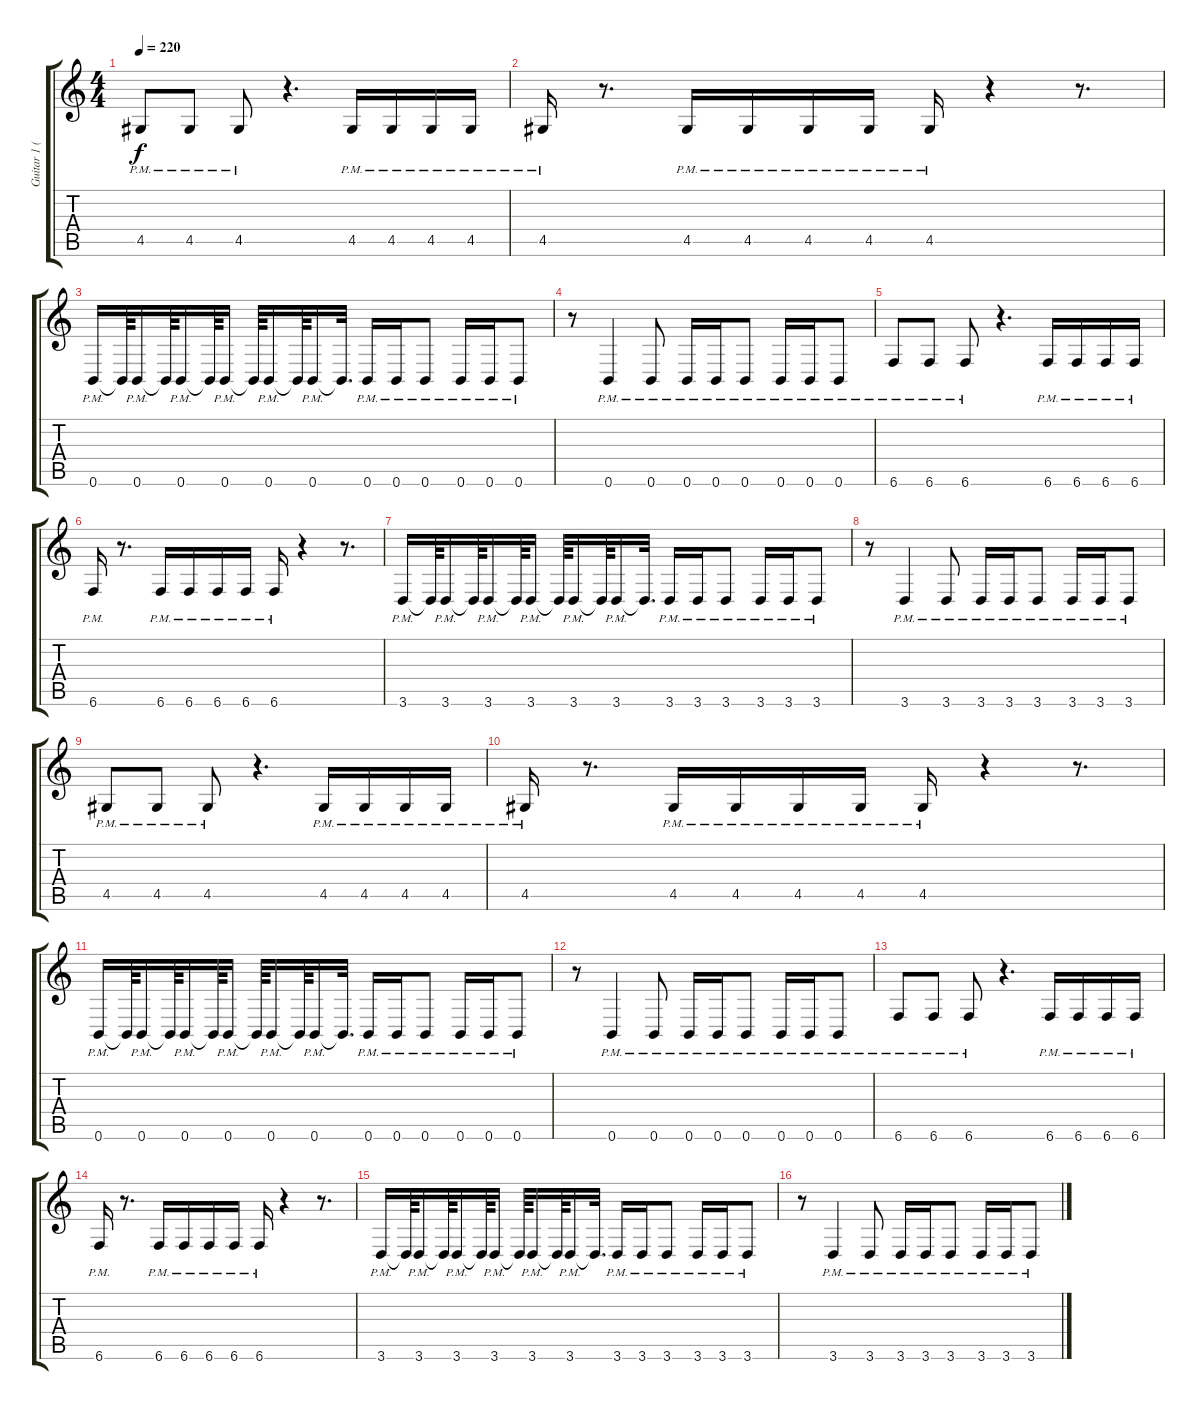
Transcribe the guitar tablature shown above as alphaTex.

\track ("Guitar 1 (Sebastian Tuvi)" "Guitar 1 (") {instrument distortionguitar}
\staff {score tabs}
\tuning (B3 Gb3 D3 A2 E2 B1) {hide}
\ts (4 4)
\tempo 220
\clef g2
\ks c
4.5{pm}.8{dy f} 4.5{pm}.8 4.5{pm}.8 r.4{d} 4.5{pm}.16 4.5{pm}.16 4.5{pm}.16 4.5{pm}.16 |
4.5{pm}.16 r.8{d} 4.5{pm}.16 4.5{pm}.16 4.5{pm}.16 4.5{pm}.16 4.5{pm}.16 r.4 r.8{d} |
0.6{pm}.16 0.6{t}.64 0.6{pm}.16 0.6{t}.64 0.6{pm}.16 0.6{t}.64 0.6{pm}.16 0.6{t}.64 0.6{pm}.16 0.6{t}.64 0.6{pm}.16 0.6{t}.32{d} 0.6{pm}.16 0.6{pm}.16 0.6{pm}.8 0.6{pm}.16 0.6{pm}.16 0.6{pm}.8 |
r.8 0.6{pm}.4 0.6{pm}.8 0.6{pm}.16 0.6{pm}.16 0.6{pm}.8 0.6{pm}.16 0.6{pm}.16 0.6{pm}.8 |
6.6{pm}.8 6.6{pm}.8 6.6{pm}.8 r.4{d} 6.6{pm}.16 6.6{pm}.16 6.6{pm}.16 6.6{pm}.16 |
6.6{pm}.16 r.8{d} 6.6{pm}.16 6.6{pm}.16 6.6{pm}.16 6.6{pm}.16 6.6{pm}.16 r.4 r.8{d} |
3.6{pm}.16 3.6{t}.64 3.6{pm}.16 3.6{t}.64 3.6{pm}.16 3.6{t}.64 3.6{pm}.16 3.6{t}.64 3.6{pm}.16 3.6{t}.64 3.6{pm}.16 3.6{t}.32{d} 3.6{pm}.16 3.6{pm}.16 3.6{pm}.8 3.6{pm}.16 3.6{pm}.16 3.6{pm}.8 |
r.8 3.6{pm}.4 3.6{pm}.8 3.6{pm}.16 3.6{pm}.16 3.6{pm}.8 3.6{pm}.16 3.6{pm}.16 3.6{pm}.8 |
4.5{pm}.8 4.5{pm}.8 4.5{pm}.8 r.4{d} 4.5{pm}.16 4.5{pm}.16 4.5{pm}.16 4.5{pm}.16 |
4.5{pm}.16 r.8{d} 4.5{pm}.16 4.5{pm}.16 4.5{pm}.16 4.5{pm}.16 4.5{pm}.16 r.4 r.8{d} |
0.6{pm}.16 0.6{t}.64 0.6{pm}.16 0.6{t}.64 0.6{pm}.16 0.6{t}.64 0.6{pm}.16 0.6{t}.64 0.6{pm}.16 0.6{t}.64 0.6{pm}.16 0.6{t}.32{d} 0.6{pm}.16 0.6{pm}.16 0.6{pm}.8 0.6{pm}.16 0.6{pm}.16 0.6{pm}.8 |
r.8 0.6{pm}.4 0.6{pm}.8 0.6{pm}.16 0.6{pm}.16 0.6{pm}.8 0.6{pm}.16 0.6{pm}.16 0.6{pm}.8 |
6.6{pm}.8 6.6{pm}.8 6.6{pm}.8 r.4{d} 6.6{pm}.16 6.6{pm}.16 6.6{pm}.16 6.6{pm}.16 |
6.6{pm}.16 r.8{d} 6.6{pm}.16 6.6{pm}.16 6.6{pm}.16 6.6{pm}.16 6.6{pm}.16 r.4 r.8{d} |
3.6{pm}.16 3.6{t}.64 3.6{pm}.16 3.6{t}.64 3.6{pm}.16 3.6{t}.64 3.6{pm}.16 3.6{t}.64 3.6{pm}.16 3.6{t}.64 3.6{pm}.16 3.6{t}.32{d} 3.6{pm}.16 3.6{pm}.16 3.6{pm}.8 3.6{pm}.16 3.6{pm}.16 3.6{pm}.8 |
r.8 3.6{pm}.4 3.6{pm}.8 3.6{pm}.16 3.6{pm}.16 3.6{pm}.8 3.6{pm}.16 3.6{pm}.16 3.6{pm}.8
